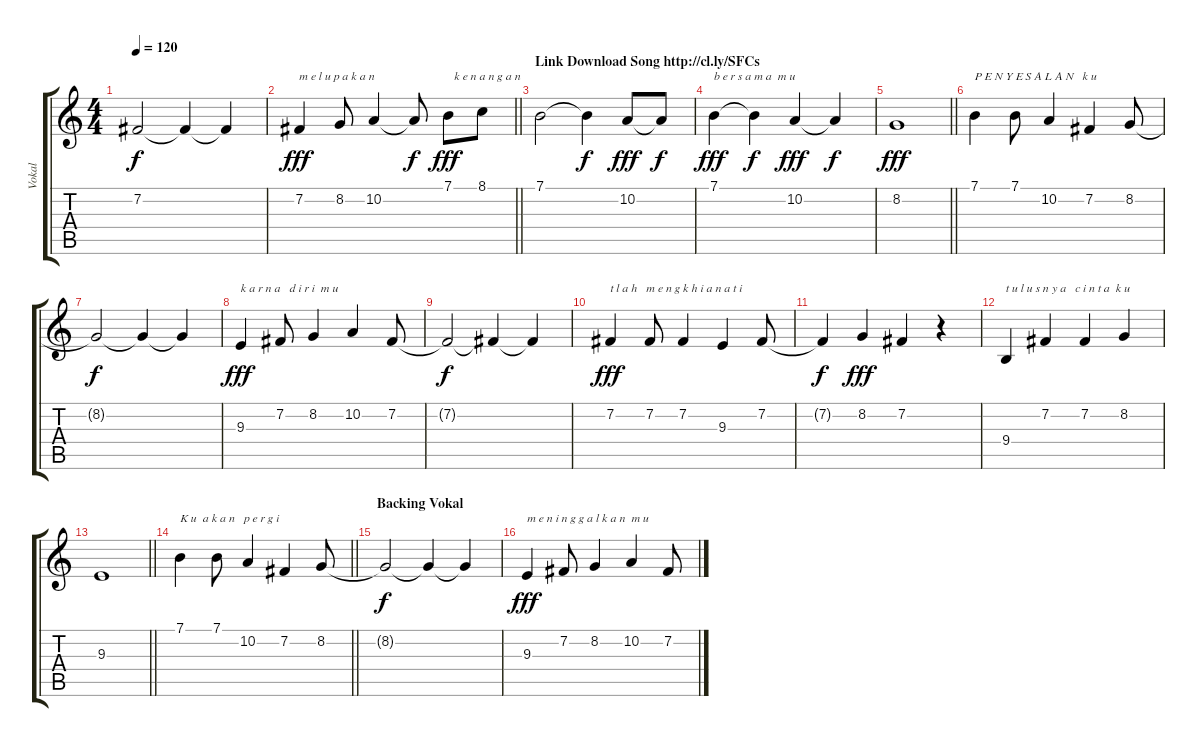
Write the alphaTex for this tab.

\track ("Vokal" "Vokal") {instrument frenchhorn}
\staff {score tabs}
\tuning (E4 B3 G3 D3 A2 E2) {hide}
\ts (4 4)
\tempo 120
\clef g2
\ks c
7.2{t}.2{dy f} 7.2{t}.4 7.2{t}.4 |
\barLineRight lightlight
7.2.4{txt "m e l u p a k a n" dy fff} 8.2.8 10.2.4 10.2{t}.8{dy f} 7.1.8{txt "  k e n a n g a n" dy fff} 8.1.8 |
\section ("" "Link Download Song http://cl.ly/SFCs")
7.1.2 7.1{t}.4{dy f} 10.2.8{dy fff} 10.2{t}.8{dy f} |
7.1.4{txt "b e r s a m a  m u" dy fff} 7.1{t}.4{dy f} 10.2.4{dy fff} 10.2{t}.4{dy f} |
\barLineRight lightlight
8.2.1{dy fff} |
7.1.4{txt "P E N Y E S A L A N   k u"} 7.1.8 10.2.4 7.2.4 8.2.8 |
8.2{t}.2{dy f} 8.2{t}.4 8.2{t}.4 |
9.3.4{txt "k a r n a   d i r i  m u" dy fff} 7.2.8 8.2.4 10.2.4 7.2.8 |
7.2{t}.2{dy f} 7.2{t}.4 7.2{t}.4 |
7.2.4{txt "t l a h   m e n g k h i a n a t i" dy fff} 7.2.8 7.2.4 9.3.4 7.2.8 |
7.2{t}.4{dy f} 8.2.4{dy fff} 7.2.4 r.4 |
9.4.4{txt "t u l u s n y a   c i n t a  k u"} 7.2.4 7.2.4 8.2.4 |
\barLineRight lightlight
9.3.1 |
\barLineRight lightlight
7.1.4{txt "K u  a k a n   p e r g i"} 7.1.8 10.2.4 7.2.4 8.2.8 |
\section ("" "Backing Vokal")
8.2{t}.2{dy f} 8.2{t}.4 8.2{t}.4 |
9.3.4{txt "m e n i n g g a l k a n  m u" dy fff} 7.2.8 8.2.4 10.2.4 7.2.8
